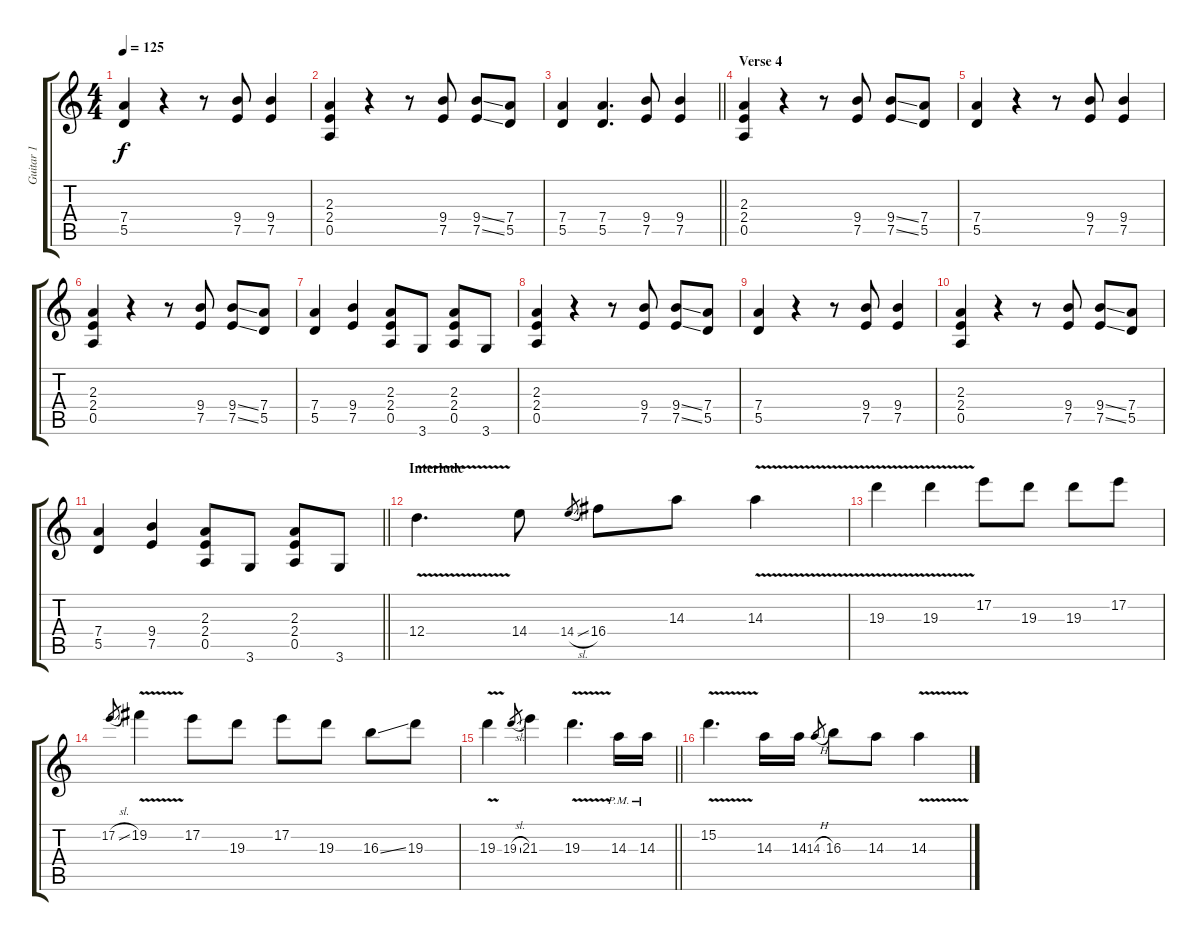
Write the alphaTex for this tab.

\track ("Guitar 1" "Guitar 1") {instrument distortionguitar}
\staff {score tabs}
\tuning (E4 B3 G3 D3 A2 E2) {hide}
\ts (4 4)
\tempo 125
\clef g2
\ks c
(7.4 5.5).4{dy f} r.4 r.8 (9.4 7.5).8 (9.4 7.5).4 |
(2.3 2.4 0.5).4 r.4 r.8 (9.4 7.5).8 (9.4{ss} 7.5{ss}).8 (7.4 5.5).8 |
\barLineRight lightlight
(7.4 5.5).4 (7.4 5.5).4{d} (9.4 7.5).8 (9.4 7.5).4 |
\section ("" "Verse 4")
(2.3 2.4 0.5).4 r.4 r.8 (9.4 7.5).8 (9.4{ss} 7.5{ss}).8 (7.4 5.5).8 |
(7.4 5.5).4 r.4 r.8 (9.4 7.5).8 (9.4 7.5).4 |
(2.3 2.4 0.5).4 r.4 r.8 (9.4 7.5).8 (9.4{ss} 7.5{ss}).8 (7.4 5.5).8 |
(7.4 5.5).4 (9.4 7.5).4 (2.3 2.4 0.5).8 3.6.8 (2.3 2.4 0.5).8 3.6.8 |
(2.3 2.4 0.5).4 r.4 r.8 (9.4 7.5).8 (9.4{ss} 7.5{ss}).8 (7.4 5.5).8 |
(7.4 5.5).4 r.4 r.8 (9.4 7.5).8 (9.4 7.5).4 |
(2.3 2.4 0.5).4 r.4 r.8 (9.4 7.5).8 (9.4{ss} 7.5{ss}).8 (7.4 5.5).8 |
\barLineRight lightlight
(7.4 5.5).4 (9.4 7.5).4 (2.3 2.4 0.5).8 3.6.8 (2.3 2.4 0.5).8 3.6.8 |
\section ("" "Interlude")
12.4{v}.4{d volume 11} 14.4.8 14.4{sl}.8{gr} 16.4.8 14.3.8 14.3{v}.4 |
19.3{v}.4 19.3{v}.4 17.2.8 19.3.8 19.3.8 17.2.8 |
17.2{sl}.8{gr} 19.2{v}.4 17.2.8 19.3.8 17.2.8 19.3.8 16.3{ss}.8 19.3.8 |
\barLineRight lightlight
19.3{v}.4 19.3{sl}.8{gr} 21.3.4 19.3{v}.4{d} 14.3{pm}.16 14.3{pm}.16 |
15.2{v}.4{d} 14.3.16 14.3.16 14.3{h}.8{gr} 16.3.8 14.3.8 14.3{v}.4
